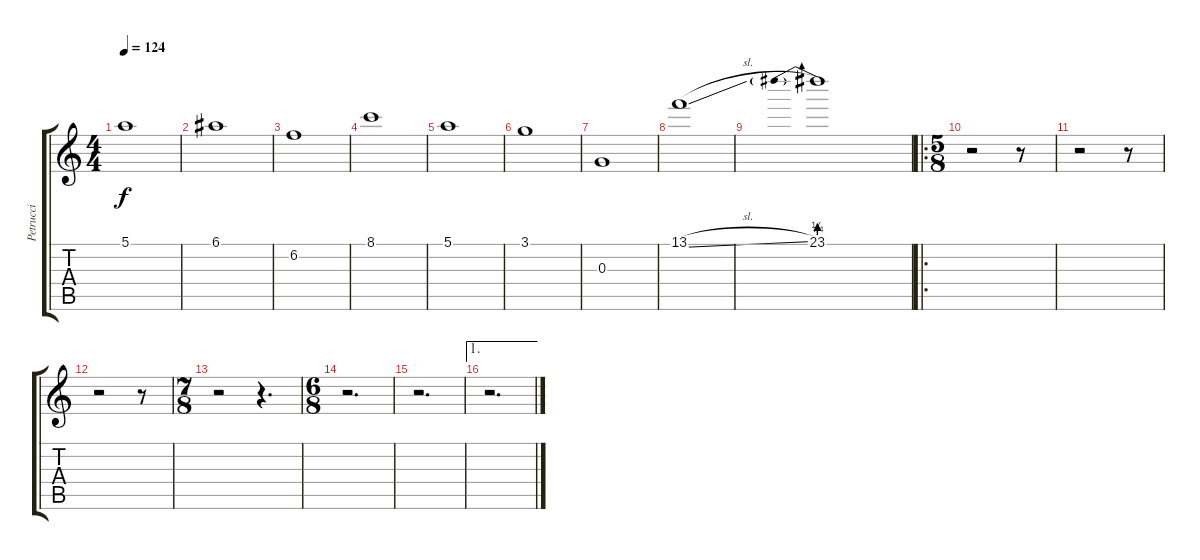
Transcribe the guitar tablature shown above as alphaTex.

\track ("Petrucci" "Petrucci") {instrument distortionguitar}
\staff {score tabs}
\tuning (E4 B3 G3 D3 A2 E2) {hide}
\ts (4 4)
\tempo 124
\clef g2
\ks c
5.1.1{dy f} |
6.1.1 |
6.2.1 |
8.1.1 |
5.1.1 |
3.1.1 |
0.3.1 |
13.1{sl}.1 |
23.1{be (prebend 0 1 60 1)}.1 |
\ro
\ts (5 8)
r.2 r.8 |
r.2 r.8 |
r.2 r.8 |
\ts (7 8)
r.2 r.4{d} |
\ts (6 8)
r.2{d} |
r.2{d} |
\ae 1
r.2{d}
